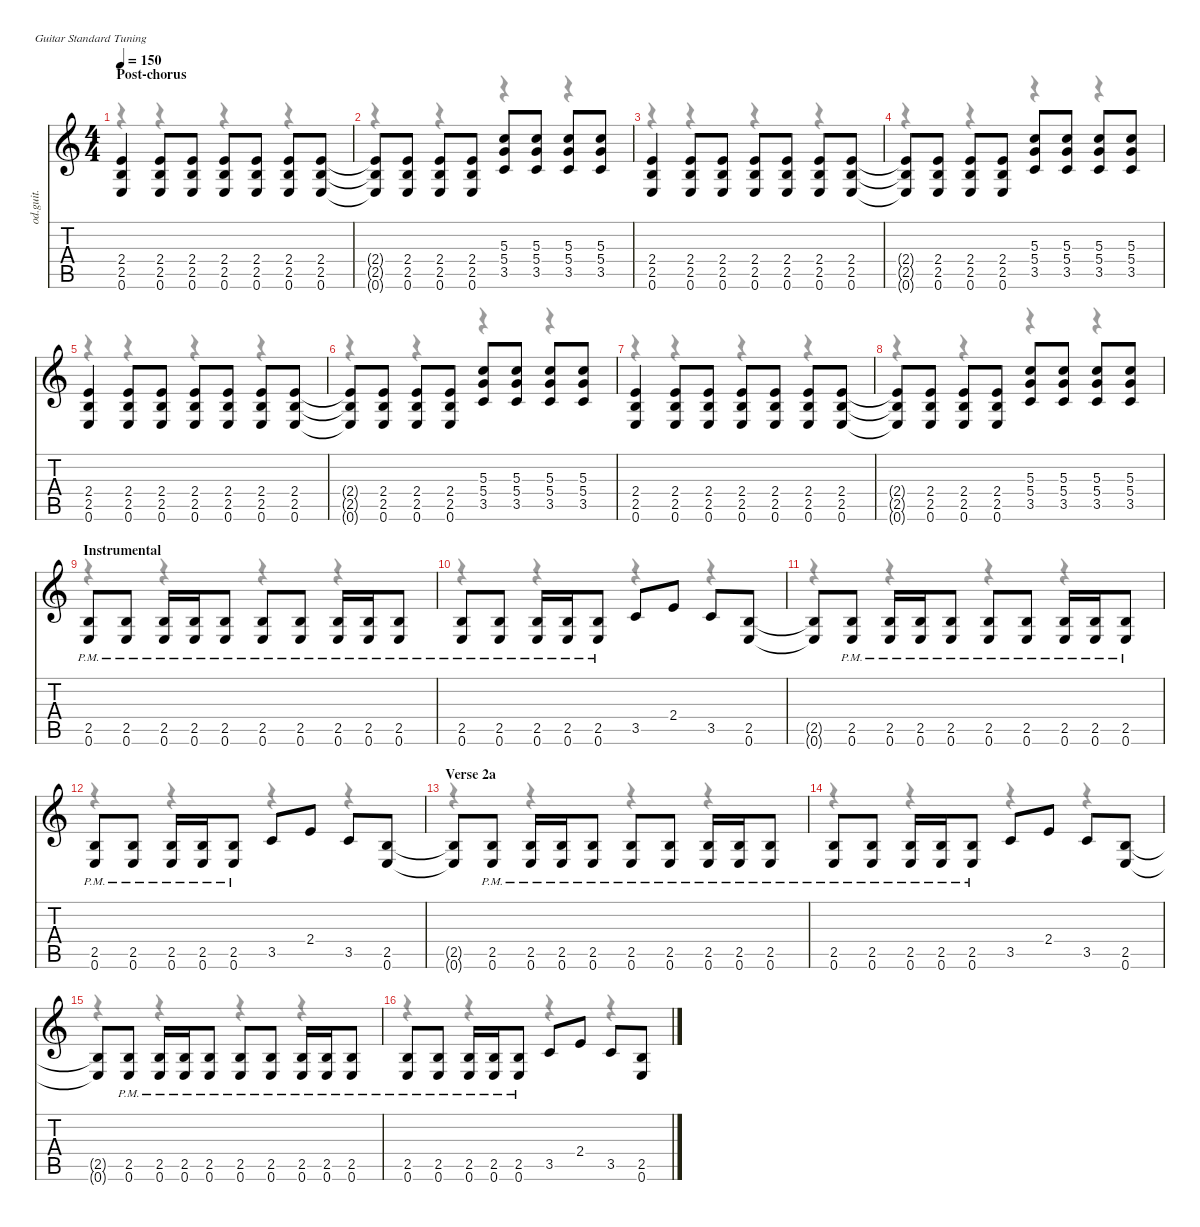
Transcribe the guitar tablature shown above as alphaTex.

\defaultSystemsLayout 4
\hideDynamics
\bracketExtendMode nobrackets
\otherSystemsTrackNameOrientation horizontal
\track ("Gtr OD" "od.guit.") {instrument overdrivenguitar}
\staff {score tabs}
\tuning (E4 B3 G3 D3 A2 E2)
\voice
\ts (4 4)
\section ("" "Post-chorus")
\tempo 150
\clef g2
\ks c
(2.4 2.5 0.6).4{dy f beam Up} (2.4 2.5 0.6).8{beam Up} (2.4 2.5 0.6).8{beam Up} (2.4 2.5 0.6).8{beam Up} (2.4 2.5 0.6).8{beam Up} (2.4 2.5 0.6).8{beam Up} (2.4 2.5 0.6).8{beam Up} |
(2.4{t} 2.5{t} 0.6{t}).8{beam Up} (2.4 2.5 0.6).8{beam Up} (2.4 2.5 0.6).8{beam Up} (2.4 2.5 0.6).8{beam Up} (5.3 5.4 3.5).8{beam Up} (5.3 5.4 3.5).8{beam Up} (5.3 5.4 3.5).8{beam Up} (5.3 5.4 3.5).8{beam Up} |
(2.4 2.5 0.6).4{beam Up} (2.4 2.5 0.6).8{beam Up} (2.4 2.5 0.6).8{beam Up} (2.4 2.5 0.6).8{beam Up} (2.4 2.5 0.6).8{beam Up} (2.4 2.5 0.6).8{beam Up} (2.4 2.5 0.6).8{beam Up} |
(2.4{t} 2.5{t} 0.6{t}).8{beam Up} (2.4 2.5 0.6).8{beam Up} (2.4 2.5 0.6).8{beam Up} (2.4 2.5 0.6).8{beam Up} (5.3 5.4 3.5).8{beam Up} (5.3 5.4 3.5).8{beam Up} (5.3 5.4 3.5).8{beam Up} (5.3 5.4 3.5).8{beam Up} |
(2.4 2.5 0.6).4{beam Up} (2.4 2.5 0.6).8{beam Up} (2.4 2.5 0.6).8{beam Up} (2.4 2.5 0.6).8{beam Up} (2.4 2.5 0.6).8{beam Up} (2.4 2.5 0.6).8{beam Up} (2.4 2.5 0.6).8{beam Up} |
(2.4{t} 2.5{t} 0.6{t}).8{beam Up} (2.4 2.5 0.6).8{beam Up} (2.4 2.5 0.6).8{beam Up} (2.4 2.5 0.6).8{beam Up} (5.3 5.4 3.5).8{beam Up} (5.3 5.4 3.5).8{beam Up} (5.3 5.4 3.5).8{beam Up} (5.3 5.4 3.5).8{beam Up} |
(2.4 2.5 0.6).4{beam Up} (2.4 2.5 0.6).8{beam Up} (2.4 2.5 0.6).8{beam Up} (2.4 2.5 0.6).8{beam Up} (2.4 2.5 0.6).8{beam Up} (2.4 2.5 0.6).8{beam Up} (2.4 2.5 0.6).8{beam Up} |
(2.4{t} 2.5{t} 0.6{t}).8{beam Up} (2.4 2.5 0.6).8{beam Up} (2.4 2.5 0.6).8{beam Up} (2.4 2.5 0.6).8{beam Up} (5.3 5.4 3.5).8{beam Up} (5.3 5.4 3.5).8{beam Up} (5.3 5.4 3.5).8{beam Up} (5.3 5.4 3.5).8{beam Up} |
\section ("" "Instrumental")
(2.5{pm} 0.6{pm}).8{beam Up} (2.5{pm} 0.6{pm}).8{beam Up} (2.5{pm} 0.6{pm}).16{beam Up} (2.5{pm} 0.6{pm}).16{beam Up} (2.5{pm} 0.6{pm}).8{beam Up} (2.5{pm} 0.6{pm}).8{beam Up} (2.5{pm} 0.6{pm}).8{beam Up} (2.5{pm} 0.6{pm}).16{beam Up} (2.5{pm} 0.6{pm}).16{beam Up} (2.5{pm} 0.6{pm}).8{beam Up} |
(2.5{pm} 0.6{pm}).8{beam Up} (2.5{pm} 0.6{pm}).8{beam Up} (2.5{pm} 0.6{pm}).16{beam Up} (2.5{pm} 0.6{pm}).16{beam Up} (2.5{pm} 0.6{pm}).8{beam Up} 3.5.8{beam Up} 2.4.8{beam Up} 3.5.8{beam Up} (2.5 0.6).8{beam Up} |
(2.5{t} 0.6{t}).8{beam Up} (2.5{pm} 0.6{pm}).8{beam Up} (2.5{pm} 0.6{pm}).16{beam Up} (2.5{pm} 0.6{pm}).16{beam Up} (2.5{pm} 0.6{pm}).8{beam Up} (2.5{pm} 0.6{pm}).8{beam Up} (2.5{pm} 0.6{pm}).8{beam Up} (2.5{pm} 0.6{pm}).16{beam Up} (2.5{pm} 0.6{pm}).16{beam Up} (2.5{pm} 0.6{pm}).8{beam Up} |
(2.5{pm} 0.6{pm}).8{beam Up} (2.5{pm} 0.6{pm}).8{beam Up} (2.5{pm} 0.6{pm}).16{beam Up} (2.5{pm} 0.6{pm}).16{beam Up} (2.5{pm} 0.6{pm}).8{beam Up} 3.5.8{beam Up} 2.4.8{beam Up} 3.5.8{beam Up} (2.5 0.6).8{beam Up} |
\section ("" "Verse 2a")
(2.5{t} 0.6{t}).8{beam Up} (2.5{pm} 0.6{pm}).8{beam Up} (2.5{pm} 0.6{pm}).16{beam Up} (2.5{pm} 0.6{pm}).16{beam Up} (2.5{pm} 0.6{pm}).8{beam Up} (2.5{pm} 0.6{pm}).8{beam Up} (2.5{pm} 0.6{pm}).8{beam Up} (2.5{pm} 0.6{pm}).16{beam Up} (2.5{pm} 0.6{pm}).16{beam Up} (2.5{pm} 0.6{pm}).8{beam Up} |
(2.5{pm} 0.6{pm}).8{beam Up} (2.5{pm} 0.6{pm}).8{beam Up} (2.5{pm} 0.6{pm}).16{beam Up} (2.5{pm} 0.6{pm}).16{beam Up} (2.5{pm} 0.6{pm}).8{beam Up} 3.5.8{beam Up} 2.4.8{beam Up} 3.5.8{beam Up} (2.5 0.6).8{beam Up} |
(2.5{t} 0.6{t}).8{beam Up} (2.5{pm} 0.6{pm}).8{beam Up} (2.5{pm} 0.6{pm}).16{beam Up} (2.5{pm} 0.6{pm}).16{beam Up} (2.5{pm} 0.6{pm}).8{beam Up} (2.5{pm} 0.6{pm}).8{beam Up} (2.5{pm} 0.6{pm}).8{beam Up} (2.5{pm} 0.6{pm}).16{beam Up} (2.5{pm} 0.6{pm}).16{beam Up} (2.5{pm} 0.6{pm}).8{beam Up} |
(2.5{pm} 0.6{pm}).8{beam Up} (2.5{pm} 0.6{pm}).8{beam Up} (2.5{pm} 0.6{pm}).16{beam Up} (2.5{pm} 0.6{pm}).16{beam Up} (2.5{pm} 0.6{pm}).8{beam Up} 3.5.8{beam Up} 2.4.8{beam Up} 3.5.8{beam Up} (2.5 0.6).8{beam Up}
\voice
\clef g2
\ottava regular
\simile none
\ks c
r.4{dy mf beam Down} r.4{beam Down} r.4{beam Down} r.4{beam Down} |
r.4{beam Down} r.4{beam Down} r.4{beam Down} r.4{beam Down} |
r.4{beam Down} r.4{beam Down} r.4{beam Down} r.4{beam Down} |
r.4{beam Down} r.4{beam Down} r.4{beam Down} r.4{beam Down} |
r.4{beam Down} r.4{beam Down} r.4{beam Down} r.4{beam Down} |
r.4{beam Down} r.4{beam Down} r.4{beam Down} r.4{beam Down} |
r.4{beam Down} r.4{beam Down} r.4{beam Down} r.4{beam Down} |
r.4{beam Down} r.4{beam Down} r.4{beam Down} r.4{beam Down} |
r.4{beam Down} r.4{beam Down} r.4{beam Down} r.4{beam Down} |
r.4{beam Down} r.4{beam Down} r.4{beam Down} r.4{beam Down} |
r.4{beam Down} r.4{beam Down} r.4{beam Down} r.4{beam Down} |
r.4{beam Down} r.4{beam Down} r.4{beam Down} r.4{beam Down} |
r.4{beam Down} r.4{beam Down} r.4{beam Down} r.4{beam Down} |
r.4{beam Down} r.4{beam Down} r.4{beam Down} r.4{beam Down} |
r.4{beam Down} r.4{beam Down} r.4{beam Down} r.4{beam Down} |
r.4{beam Down} r.4{beam Down} r.4{beam Down} r.4{beam Down}
